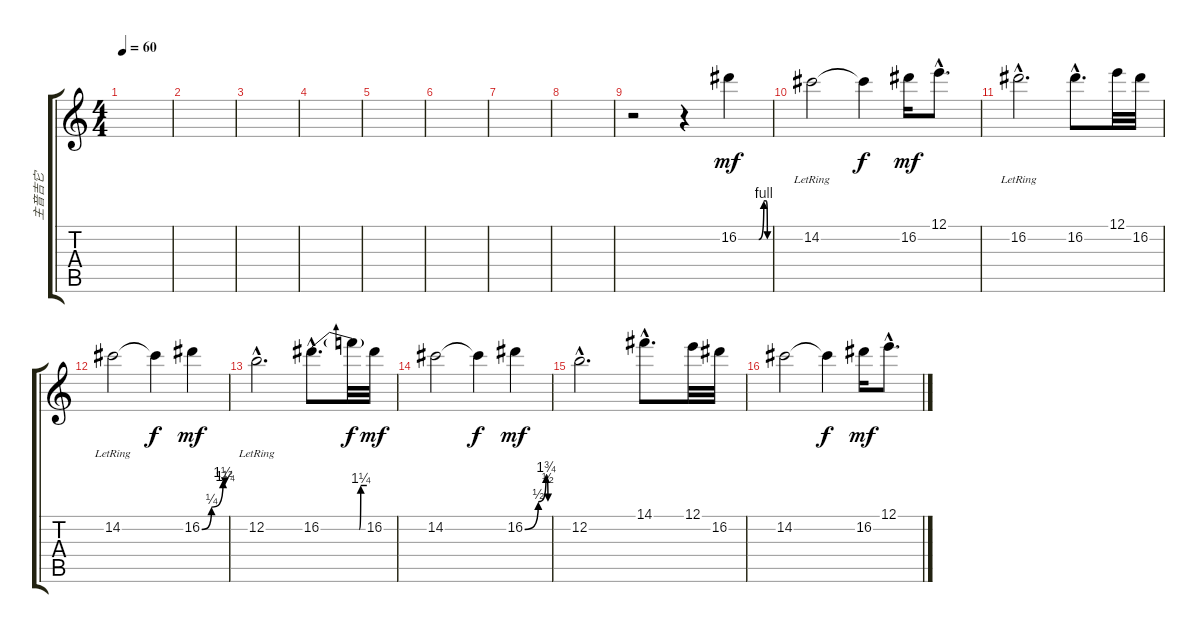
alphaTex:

\track ("主音吉它" "主音吉它") {instrument distortionguitar}
\staff {score tabs}
\tuning (E4 B3 G3 D3 A2 E2) {hide}
\ts (4 4)
\tempo 60
\clef g2
\ks c
|
|
|
|
|
|
|
|
r.2 r.4 16.2{be (custom 0 0 40 0 50 4 55 4 57 0 60 0)}.4{dy mf} |
14.2{lr}.2 14.2{t}.4{dy f} 16.2.16{dy mf} 12.1{hac}.8{d} |
16.2{hac lr}.2{d} 16.2{hac}.8{d} 12.1.32 16.2.32 |
14.2{lr}.2 14.2{t}.4{dy f} 16.2{be (custom 0 0 25 1 55 6 60 5)}.4{dy mf} |
12.2{hac lr}.2{d} 16.2{be (custom 0 0 50 0 52 5 60 5) hac}.8{d} 16.2{t}.32{dy f} 16.2.32{dy mf} |
14.2.2 14.2{t}.4{dy f} 16.2{be (custom 0 0 35 2 55 7 60 2)}.4{dy mf} |
12.2{hac}.2{d} 14.1{hac}.8{d} 12.1.32 16.2.32 |
14.2.2 14.2{t}.4{dy f} 16.2.16{dy mf} 12.1{hac}.8{d}
